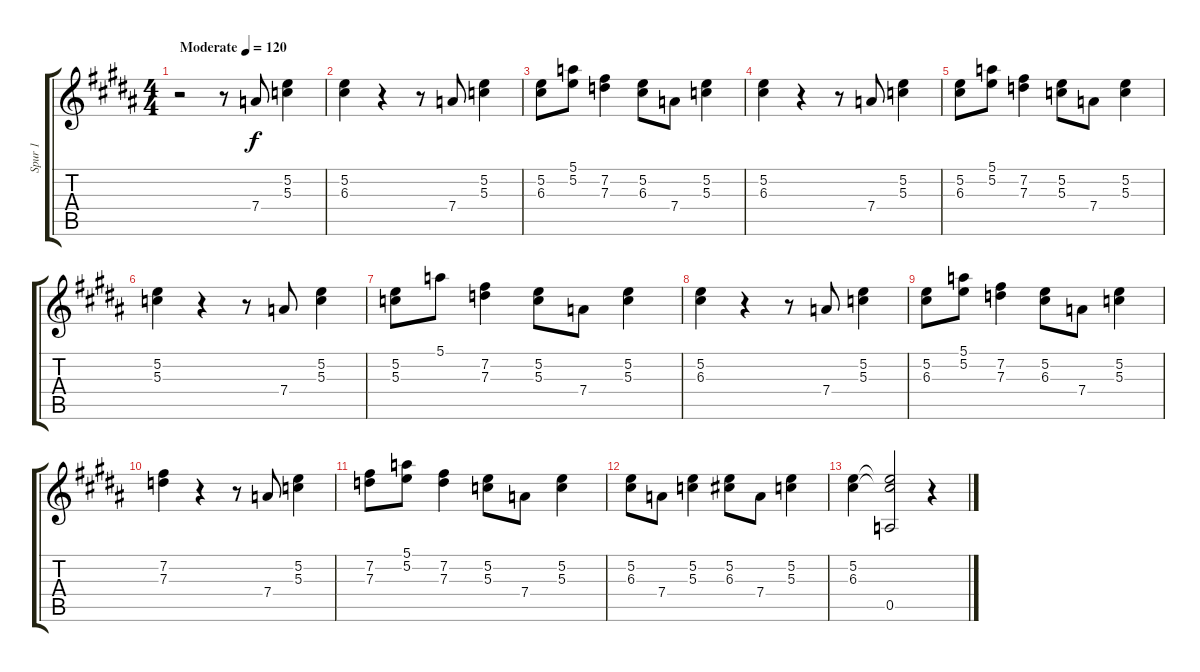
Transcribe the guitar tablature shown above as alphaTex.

\track ("Spur 1" "Spur 1") {instrument acousticguitarsteel}
\staff {score tabs}
\tuning (E4 B3 G3 D3 A2 E2) {hide}
\ts (4 4)
\tempo (120 "Moderate")
\clef g2
\ks b
r.2{dy f instrument acousticguitarsteel} r.8 7.4.8 (5.2 5.3).4 |
(5.2 6.3).4 r.4 r.8 7.4.8 (5.2 5.3).4 |
(5.2 6.3).8 (5.1 5.2).8 (7.2 7.3).4 (5.2 6.3).8 7.4.8 (5.2 5.3).4 |
(5.2 6.3).4 r.4 r.8 7.4.8 (5.2 5.3).4 |
(5.2 6.3).8 (5.1 5.2).8 (7.2 7.3).4 (5.2 5.3).8 7.4.8 (5.2 5.3).4 |
(5.2 5.3).4 r.4 r.8 7.4.8 (5.2 5.3).4 |
(5.2 5.3).8 5.1.8 (7.2 7.3).4 (5.2 5.3).8 7.4.8 (5.2 5.3).4 |
(5.2 6.3).4 r.4 r.8 7.4.8 (5.2 5.3).4 |
(5.2 6.3).8 (5.1 5.2).8 (7.2 7.3).4 (5.2 6.3).8 7.4.8 (5.2 5.3).4 |
(7.2 7.3).4 r.4 r.8 7.4.8 (5.2 5.3).4 |
(7.2 7.3).8 (5.1 5.2).8 (7.2 7.3).4 (5.2 5.3).8 7.4.8 (5.2 5.3).4 |
(5.2 6.3).8 7.4.8 (5.2 5.3).4 (5.2 6.3).8 7.4.8 (5.2 5.3).4 |
(5.2 6.3).4 (5.2{t} 6.3{t} 0.5).2 r.4
